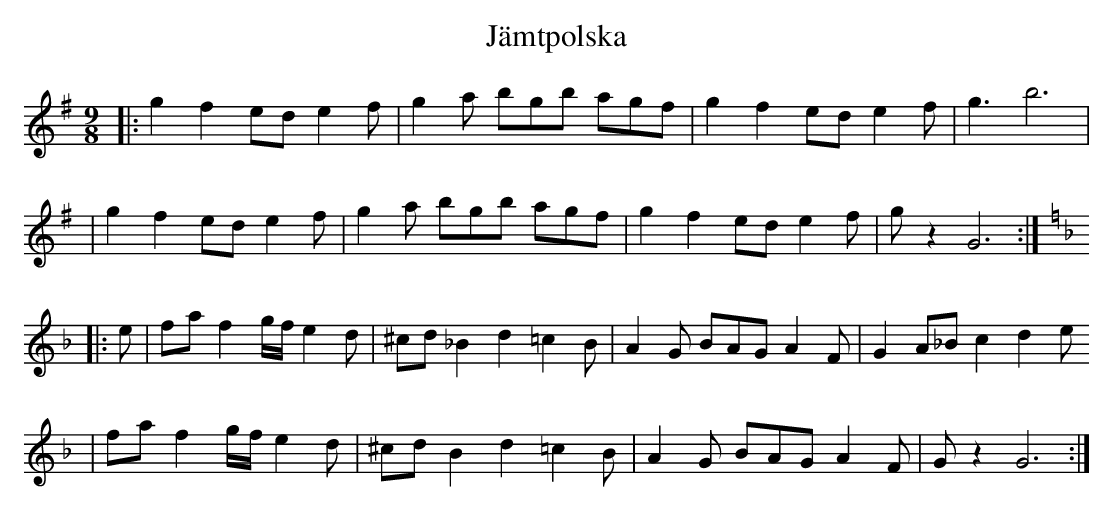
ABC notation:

X:1
T:Jämtpolska
M:9/8
L:1/8
K:G
|: g2 f2 ed e2f | g2a bgb agf | g2 f2 ed e2f | g3 b6 |
|g2 f2 ed e2f | g2a bgb agf | g2 f2 ed e2f | gz2 G6 :|
K:Dm
|:e |faf2g/f/e2d |^cd_B2d2=c2B|A2G BAGA2F |G2A_Bc2 d2e
|faf2g/f/e2d |^cdB2d2=c2B|A2G BAGA2F |Gz2 G6:|
